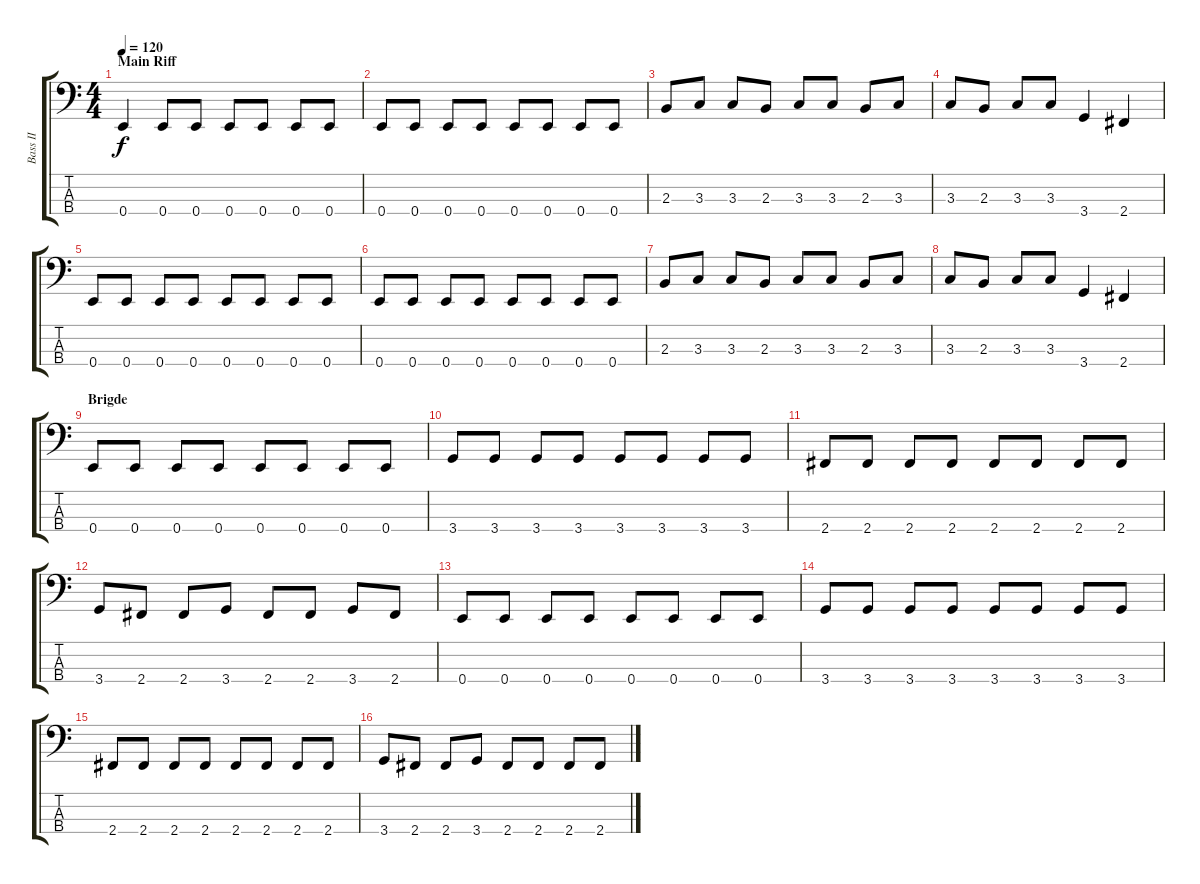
\track ("Bass II" "Bass II") {instrument electricbasspick}
\staff {score tabs}
\tuning (G2 D2 A1 E1) {hide}
\ts (4 4)
\section ("" "Main Riff")
\tempo 120
\clef f4
\ks c
0.4.4{dy f instrument electricbasspick} 0.4.8 0.4.8 0.4.8 0.4.8 0.4.8 0.4.8 |
0.4.8 0.4.8 0.4.8 0.4.8 0.4.8 0.4.8 0.4.8 0.4.8 |
2.3.8 3.3.8 3.3.8 2.3.8 3.3.8 3.3.8 2.3.8 3.3.8 |
3.3.8 2.3.8 3.3.8 3.3.8 3.4.4 2.4.4 |
0.4.8 0.4.8 0.4.8 0.4.8 0.4.8 0.4.8 0.4.8 0.4.8 |
0.4.8 0.4.8 0.4.8 0.4.8 0.4.8 0.4.8 0.4.8 0.4.8 |
2.3.8 3.3.8 3.3.8 2.3.8 3.3.8 3.3.8 2.3.8 3.3.8 |
3.3.8 2.3.8 3.3.8 3.3.8 3.4.4 2.4.4 |
\section ("" "Brigde")
0.4.8 0.4.8 0.4.8 0.4.8 0.4.8 0.4.8 0.4.8 0.4.8 |
3.4.8 3.4.8 3.4.8 3.4.8 3.4.8 3.4.8 3.4.8 3.4.8 |
2.4.8 2.4.8 2.4.8 2.4.8 2.4.8 2.4.8 2.4.8 2.4.8 |
3.4.8 2.4.8 2.4.8 3.4.8 2.4.8 2.4.8 3.4.8 2.4.8 |
0.4.8 0.4.8 0.4.8 0.4.8 0.4.8 0.4.8 0.4.8 0.4.8 |
3.4.8 3.4.8 3.4.8 3.4.8 3.4.8 3.4.8 3.4.8 3.4.8 |
2.4.8 2.4.8 2.4.8 2.4.8 2.4.8 2.4.8 2.4.8 2.4.8 |
3.4.8 2.4.8 2.4.8 3.4.8 2.4.8 2.4.8 2.4.8 2.4.8
